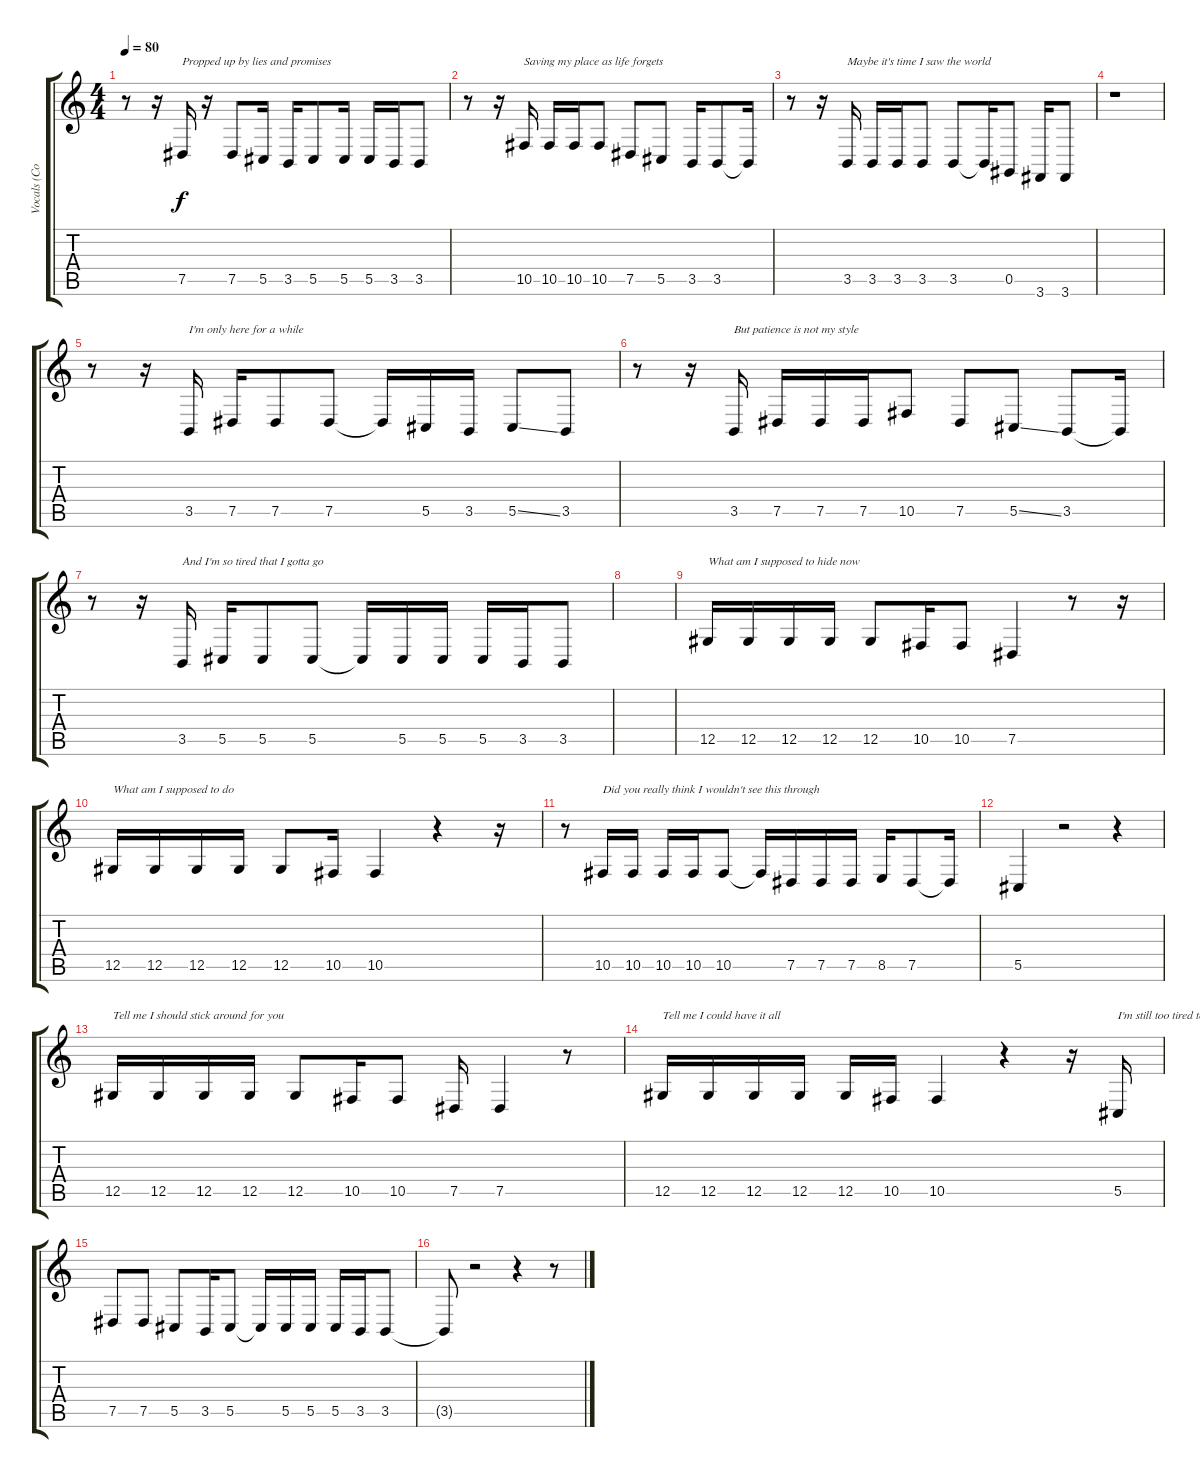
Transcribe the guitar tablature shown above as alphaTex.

\track ("Vocals (Corey Taylor)" "Vocals (Co") {instrument voiceoohs}
\staff {score tabs}
\tuning (Eb4 Bb3 Gb3 Db3 Ab2 Eb2) {hide}
\ts (4 4)
\tempo 80
\clef g2
\ks c
r.8{dy f} r.16 7.5.16{txt "Propped up by lies and promises"} r.16 7.5.8 5.5.16 3.5.16 5.5.8 5.5.16 5.5.16 3.5.16 3.5.8 |
r.8 r.16 10.5.16{txt "Saving my place as life forgets"} 10.5.16 10.5.16 10.5.8 7.5.8 5.5.8 3.5.16 3.5.8 3.5{t}.16 |
r.8 r.16 3.5.16{txt "Maybe it's time I saw the world"} 3.5.16 3.5.16 3.5.8 3.5.8 3.5{t}.16 0.5.8 3.6.16 3.6.8 |
r.1 |
r.8 r.16 3.5.16{txt "I'm only here for a while"} 7.5.16 7.5.8 7.5.8 7.5{t}.16 5.5.16 3.5.16 5.5{ss}.8 3.5.8 |
r.8 r.16 3.5.16{txt "But patience is not my style"} 7.5.16 7.5.16 7.5.16 10.5.8 7.5.8 5.5{ss}.8 3.5.8 3.5{t}.16 |
r.8 r.16 3.5.16{txt "And I'm so tired that I gotta go"} 5.5.16 5.5.8 5.5.8 5.5{t}.16 5.5.16 5.5.16 5.5.16 3.5.16 3.5.8 |
|
12.5.16{txt "What am I supposed to hide now"} 12.5.16 12.5.16 12.5.16 12.5.8 10.5.16 10.5.8 7.5.4 r.8 r.16 |
12.5.16{txt "What am I supposed to do"} 12.5.16 12.5.16 12.5.16 12.5.8 10.5.16 10.5.4 r.4 r.16 |
r.8 10.5.16{txt "Did you really think I wouldn't see this through"} 10.5.16 10.5.16 10.5.16 10.5.8 10.5{t}.16 7.5.16 7.5.16 7.5.16 8.5.16 7.5.8 7.5{t}.16 |
5.5.4 r.2 r.4 |
12.5.16{txt "Tell me I should stick around for you"} 12.5.16 12.5.16 12.5.16 12.5.8 10.5.16 10.5.8 7.5.16 7.5.4 r.8 |
12.5.16{txt "Tell me I could have it all"} 12.5.16 12.5.16 12.5.16 12.5.16 10.5.16 10.5.4 r.4 r.16 5.5.16{txt "I'm still too tired to care and I gotta go"} |
7.5.8 7.5.8 5.5.8 3.5.16 5.5.8 5.5{t}.16 5.5.16 5.5.16 5.5.16 3.5.16 3.5.8 |
3.5{t}.8 r.2 r.4 r.8
